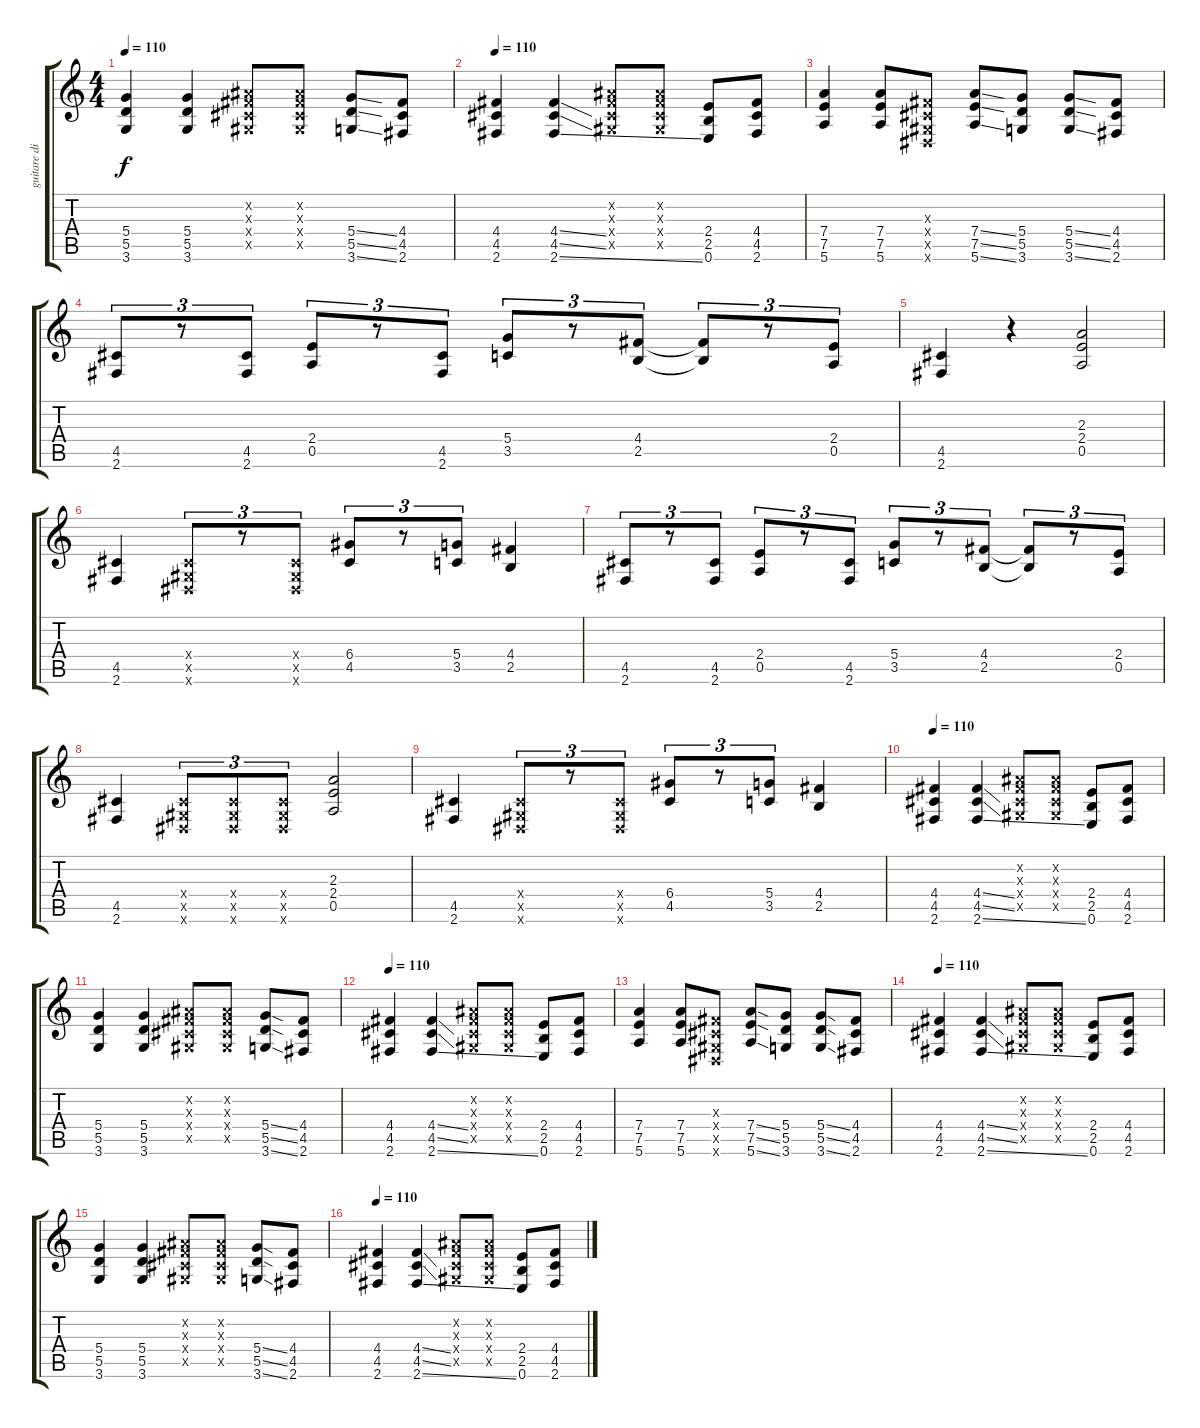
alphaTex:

\track ("guitare disto" "guitare di") {instrument distortionguitar}
\staff {score tabs}
\tuning (E4 B3 G3 D3 A2 E2) {hide}
\ts (4 4)
\tempo 110
\clef g2
\ks c
(5.4 5.5 3.6).4{dy f} (5.4 5.5 3.6).4 (-1.2{x} -1.3{x} -1.4{x} -1.5{x}).8 (-1.2{x} -1.3{x} -1.4{x} -1.5{x}).8 (5.4{ss} 5.5{ss} 3.6{ss}).8 (4.4 4.5 2.6).8 |
\tempo 110
(4.4 4.5 2.6).4 (4.4{ss} 4.5{ss} 2.6{ss}).4 (-1.2{x} -1.3{x} -1.4{x} -1.5{x}).8 (-1.2{x} -1.3{x} -1.4{x} -1.5{x}).8 (2.4 2.5 0.6).8 (4.4 4.5 2.6).8 |
(7.4 7.5 5.6).4 (7.4 7.5 5.6).8 (-1.3{x} -1.4{x} -1.5{x} -1.6{x}).8 (7.4{ss} 7.5{ss} 5.6{ss}).8 (5.4 5.5 3.6).8 (5.4{ss} 5.5{ss} 3.6{ss}).8 (4.4 4.5 2.6).8 |
(4.5 2.6).8{tu (3 2)} r.8{tu (3 2)} (4.5 2.6).8{tu (3 2)} (2.4 0.5).8{tu (3 2)} r.8{tu (3 2)} (4.5 2.6).8{tu (3 2)} (5.4 3.5).8{tu (3 2)} r.8{tu (3 2)} (4.4 2.5).8{tu (3 2)} (4.4{t} 2.5{t}).8{tu (3 2)} r.8{tu (3 2)} (2.4 0.5).8{tu (3 2)} |
(4.5 2.6).4 r.4 (2.3 2.4 0.5).2 |
(4.5 2.6).4 (-1.4{x} -1.5{x} -1.6{x}).8{tu (3 2)} r.8{tu (3 2)} (-1.4{x} -1.5{x} -1.6{x}).8{tu (3 2)} (6.4 4.5).8{tu (3 2)} r.8{tu (3 2)} (5.4 3.5).8{tu (3 2)} (4.4 2.5).4 |
(4.5 2.6).8{tu (3 2)} r.8{tu (3 2)} (4.5 2.6).8{tu (3 2)} (2.4 0.5).8{tu (3 2)} r.8{tu (3 2)} (4.5 2.6).8{tu (3 2)} (5.4 3.5).8{tu (3 2)} r.8{tu (3 2)} (4.4 2.5).8{tu (3 2)} (4.4{t} 2.5{t}).8{tu (3 2)} r.8{tu (3 2)} (2.4 0.5).8{tu (3 2)} |
(4.5 2.6).4 (-1.4{x} -1.5{x} -1.6{x}).8{tu (3 2)} (-1.4{x} -1.5{x} -1.6{x}).8{tu (3 2)} (-1.4{x} -1.5{x} -1.6{x}).8{tu (3 2)} (2.3 2.4 0.5).2 |
(4.5 2.6).4 (-1.4{x} -1.5{x} -1.6{x}).8{tu (3 2)} r.8{tu (3 2)} (-1.4{x} -1.5{x} -1.6{x}).8{tu (3 2)} (6.4 4.5).8{tu (3 2)} r.8{tu (3 2)} (5.4 3.5).8{tu (3 2)} (4.4 2.5).4 |
\tempo 110
(4.4 4.5 2.6).4 (4.4{ss} 4.5{ss} 2.6{ss}).4 (-1.2{x} -1.3{x} -1.4{x} -1.5{x}).8 (-1.2{x} -1.3{x} -1.4{x} -1.5{x}).8 (2.4 2.5 0.6).8 (4.4 4.5 2.6).8 |
(5.4 5.5 3.6).4 (5.4 5.5 3.6).4 (-1.2{x} -1.3{x} -1.4{x} -1.5{x}).8 (-1.2{x} -1.3{x} -1.4{x} -1.5{x}).8 (5.4{ss} 5.5{ss} 3.6{ss}).8 (4.4 4.5 2.6).8 |
\tempo 110
(4.4 4.5 2.6).4 (4.4{ss} 4.5{ss} 2.6{ss}).4 (-1.2{x} -1.3{x} -1.4{x} -1.5{x}).8 (-1.2{x} -1.3{x} -1.4{x} -1.5{x}).8 (2.4 2.5 0.6).8 (4.4 4.5 2.6).8 |
(7.4 7.5 5.6).4 (7.4 7.5 5.6).8 (-1.3{x} -1.4{x} -1.5{x} -1.6{x}).8 (7.4{ss} 7.5{ss} 5.6{ss}).8 (5.4 5.5 3.6).8 (5.4{ss} 5.5{ss} 3.6{ss}).8 (4.4 4.5 2.6).8 |
\tempo 110
(4.4 4.5 2.6).4 (4.4{ss} 4.5{ss} 2.6{ss}).4 (-1.2{x} -1.3{x} -1.4{x} -1.5{x}).8 (-1.2{x} -1.3{x} -1.4{x} -1.5{x}).8 (2.4 2.5 0.6).8 (4.4 4.5 2.6).8 |
(5.4 5.5 3.6).4 (5.4 5.5 3.6).4 (-1.2{x} -1.3{x} -1.4{x} -1.5{x}).8 (-1.2{x} -1.3{x} -1.4{x} -1.5{x}).8 (5.4{ss} 5.5{ss} 3.6{ss}).8 (4.4 4.5 2.6).8 |
\tempo 110
(4.4 4.5 2.6).4 (4.4{ss} 4.5{ss} 2.6{ss}).4 (-1.2{x} -1.3{x} -1.4{x} -1.5{x}).8 (-1.2{x} -1.3{x} -1.4{x} -1.5{x}).8 (2.4 2.5 0.6).8 (4.4 4.5 2.6).8
